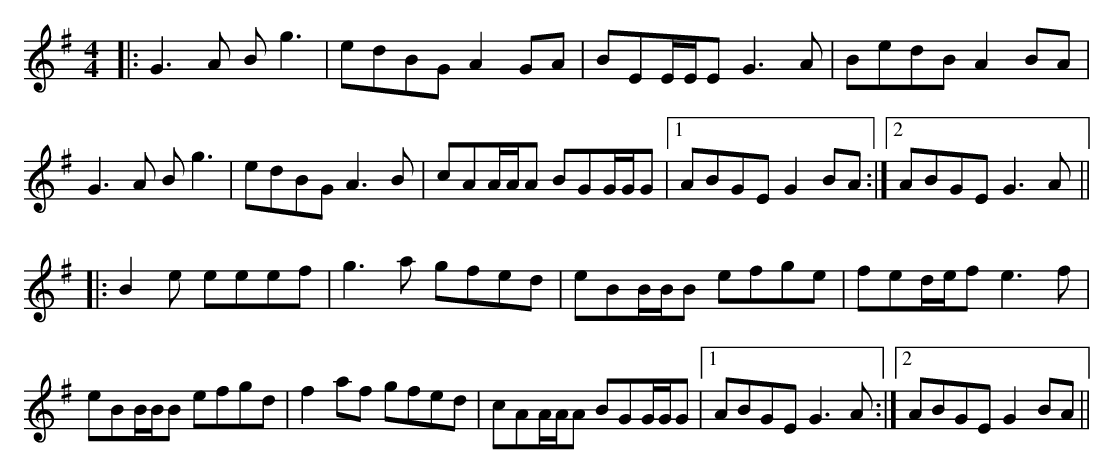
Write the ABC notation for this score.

X:1
M:4/4
K:G
|:G3A Bg3|edBG A2GA|BEE/E/E G3A|BedB A2BA|
G3A Bg3|edBG A3B|cAA/A/A BGG/G/G|1 ABGE G2BA:|2 ABGE G3A||
|:B2e eeef|g3a gfed|eBB/B/B efge|fed/e/f e3f|
eBB/B/B efgd|f2af gfed|cAA/A/A BGG/G/G|1 ABGE G3A:|2 ABGE G2BA||
